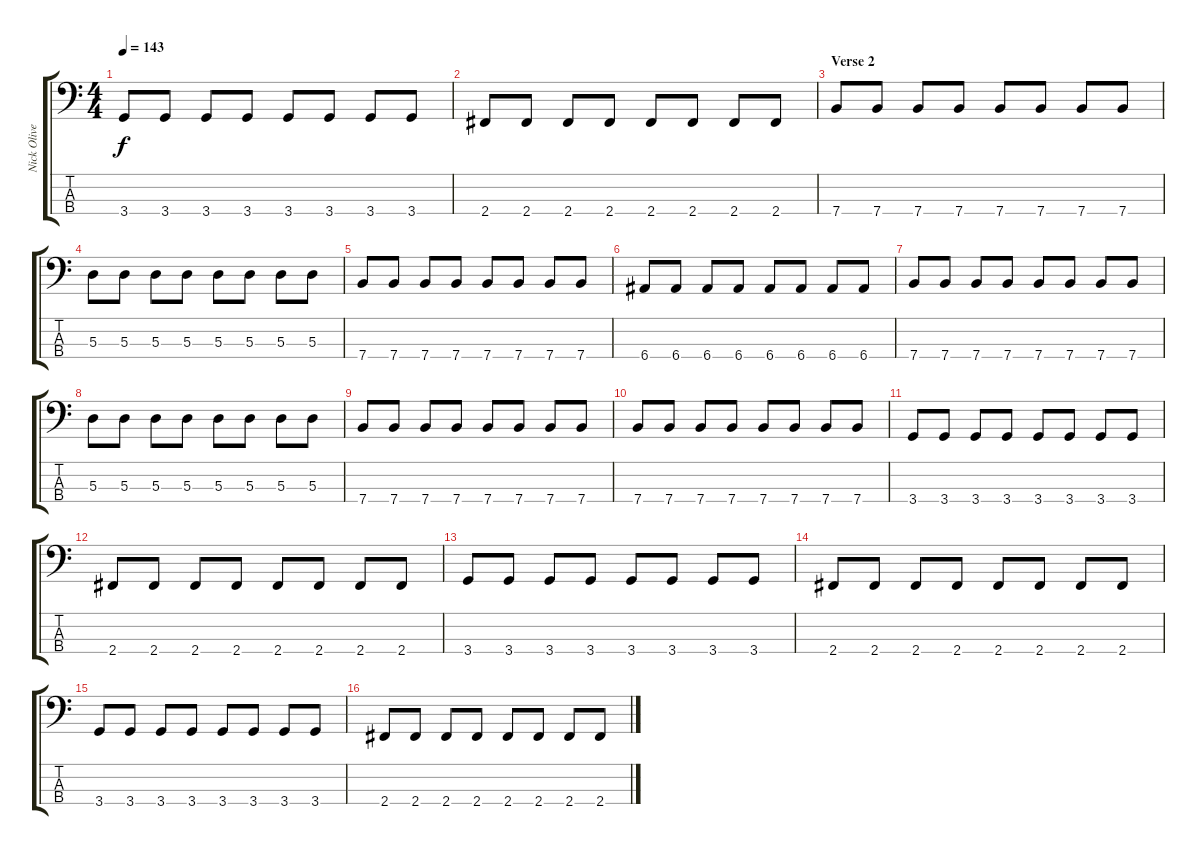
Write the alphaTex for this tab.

\track ("Nick Olivery" "Nick Olive") {instrument electricbasspick}
\staff {score tabs}
\tuning (G2 D2 A1 E1) {hide}
\ts (4 4)
\tempo 143
\clef f4
\ks c
3.4.8{dy f} 3.4.8 3.4.8 3.4.8 3.4.8 3.4.8 3.4.8 3.4.8 |
2.4.8 2.4.8 2.4.8 2.4.8 2.4.8 2.4.8 2.4.8 2.4.8 |
\section ("" "Verse 2")
7.4.8 7.4.8 7.4.8 7.4.8 7.4.8 7.4.8 7.4.8 7.4.8 |
5.3.8 5.3.8 5.3.8 5.3.8 5.3.8 5.3.8 5.3.8 5.3.8 |
7.4.8 7.4.8 7.4.8 7.4.8 7.4.8 7.4.8 7.4.8 7.4.8 |
6.4.8 6.4.8 6.4.8 6.4.8 6.4.8 6.4.8 6.4.8 6.4.8 |
7.4.8 7.4.8 7.4.8 7.4.8 7.4.8 7.4.8 7.4.8 7.4.8 |
5.3.8 5.3.8 5.3.8 5.3.8 5.3.8 5.3.8 5.3.8 5.3.8 |
7.4.8 7.4.8 7.4.8 7.4.8 7.4.8 7.4.8 7.4.8 7.4.8 |
7.4.8 7.4.8 7.4.8 7.4.8 7.4.8 7.4.8 7.4.8 7.4.8 |
3.4.8 3.4.8 3.4.8 3.4.8 3.4.8 3.4.8 3.4.8 3.4.8 |
2.4.8 2.4.8 2.4.8 2.4.8 2.4.8 2.4.8 2.4.8 2.4.8 |
3.4.8 3.4.8 3.4.8 3.4.8 3.4.8 3.4.8 3.4.8 3.4.8 |
2.4.8 2.4.8 2.4.8 2.4.8 2.4.8 2.4.8 2.4.8 2.4.8 |
3.4.8 3.4.8 3.4.8 3.4.8 3.4.8 3.4.8 3.4.8 3.4.8 |
2.4.8 2.4.8 2.4.8 2.4.8 2.4.8 2.4.8 2.4.8 2.4.8
